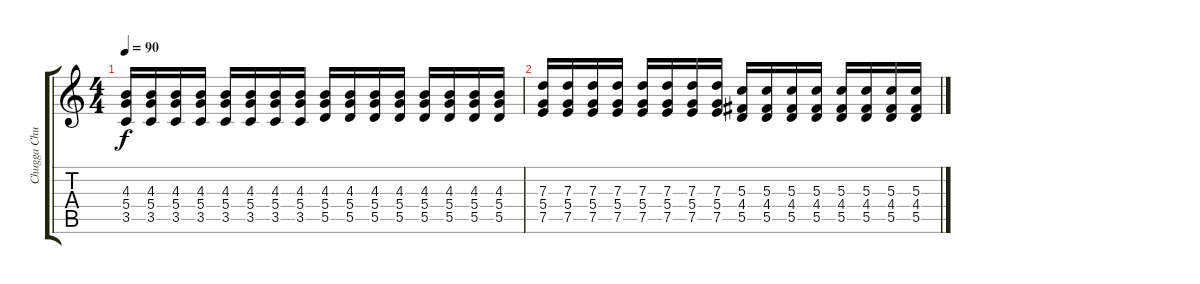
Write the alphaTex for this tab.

\track ("Chugga Chugga #2" "Chugga Chu") {instrument distortionguitar}
\staff {score tabs}
\tuning (E4 B3 G3 D3 A2 E2) {hide}
\ts (4 4)
\tempo 90
\clef g2
\ks c
(4.3 5.4 3.5).16{dy f} (4.3 5.4 3.5).16 (4.3 5.4 3.5).16 (4.3 5.4 3.5).16 (4.3 5.4 3.5).16 (4.3 5.4 3.5).16 (4.3 5.4 3.5).16 (4.3 5.4 3.5).16 (4.3 5.4 5.5).16 (4.3 5.4 5.5).16 (4.3 5.4 5.5).16 (4.3 5.4 5.5).16 (4.3 5.4 5.5).16 (4.3 5.4 5.5).16 (4.3 5.4 5.5).16 (4.3 5.4 5.5).16 |
(7.3 5.4 7.5).16 (7.3 5.4 7.5).16 (7.3 5.4 7.5).16 (7.3 5.4 7.5).16 (7.3 5.4 7.5).16 (7.3 5.4 7.5).16 (7.3 5.4 7.5).16 (7.3 5.4 7.5).16 (5.3 4.4 5.5).16 (5.3 4.4 5.5).16 (5.3 4.4 5.5).16 (5.3 4.4 5.5).16 (5.3 4.4 5.5).16 (5.3 4.4 5.5).16 (5.3 4.4 5.5).16 (5.3 4.4 5.5).16
